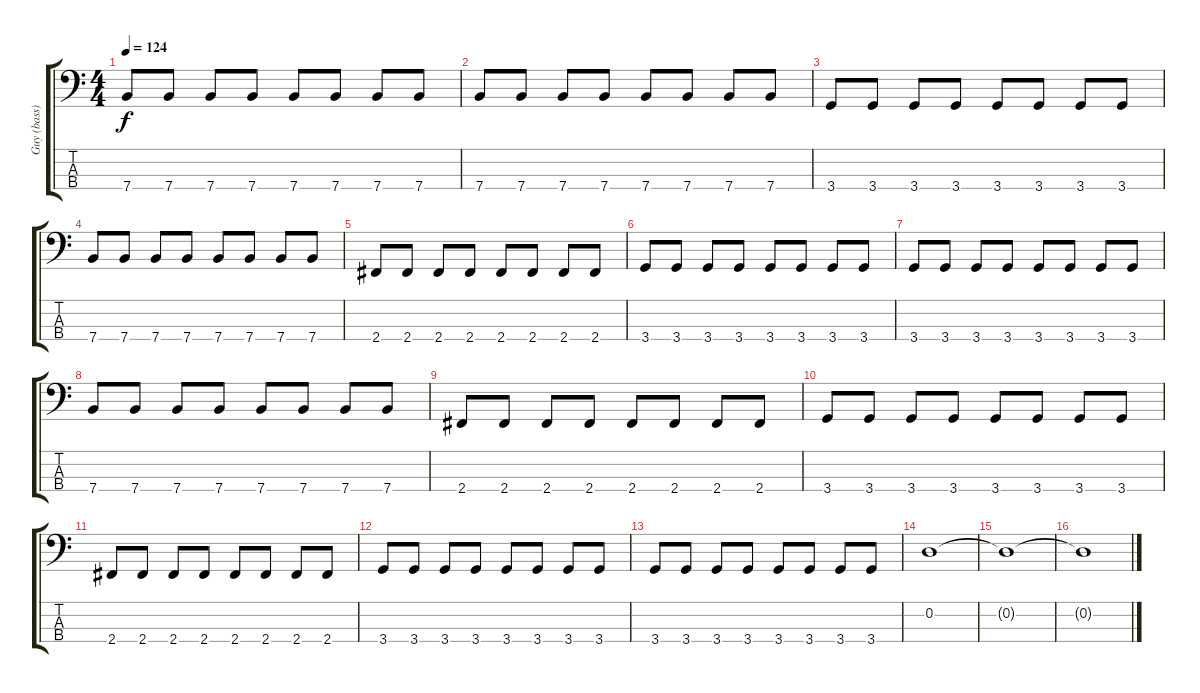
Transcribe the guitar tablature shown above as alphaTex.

\track ("Guy (bass)" "Guy (bass)") {instrument electricbassfinger}
\staff {score tabs}
\tuning (G2 D2 A1 E1) {hide}
\ts (4 4)
\tempo 124
\clef f4
\ks c
7.4.8{dy f} 7.4.8 7.4.8 7.4.8 7.4.8 7.4.8 7.4.8 7.4.8 |
7.4.8 7.4.8 7.4.8 7.4.8 7.4.8 7.4.8 7.4.8 7.4.8 |
3.4.8 3.4.8 3.4.8 3.4.8 3.4.8 3.4.8 3.4.8 3.4.8 |
7.4.8 7.4.8 7.4.8 7.4.8 7.4.8 7.4.8 7.4.8 7.4.8 |
2.4.8 2.4.8 2.4.8 2.4.8 2.4.8 2.4.8 2.4.8 2.4.8 |
3.4.8 3.4.8 3.4.8 3.4.8 3.4.8 3.4.8 3.4.8 3.4.8 |
3.4.8 3.4.8 3.4.8 3.4.8 3.4.8 3.4.8 3.4.8 3.4.8 |
7.4.8 7.4.8 7.4.8 7.4.8 7.4.8 7.4.8 7.4.8 7.4.8 |
2.4.8 2.4.8 2.4.8 2.4.8 2.4.8 2.4.8 2.4.8 2.4.8 |
3.4.8 3.4.8 3.4.8 3.4.8 3.4.8 3.4.8 3.4.8 3.4.8 |
2.4.8 2.4.8 2.4.8 2.4.8 2.4.8 2.4.8 2.4.8 2.4.8 |
3.4.8 3.4.8 3.4.8 3.4.8 3.4.8 3.4.8 3.4.8 3.4.8 |
3.4.8 3.4.8 3.4.8 3.4.8 3.4.8 3.4.8 3.4.8 3.4.8 |
0.2.1 |
0.2{t}.1 |
0.2{t}.1
